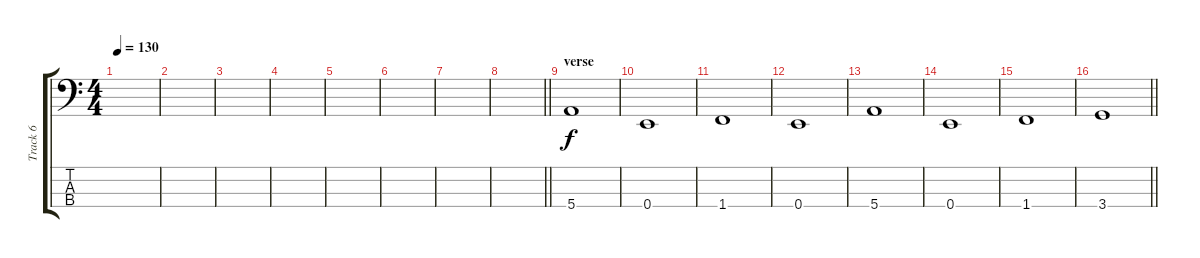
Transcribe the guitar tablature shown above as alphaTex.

\track ("Track 6" "Track 6") {instrument electricbassfinger}
\staff {score tabs}
\tuning (G2 D2 A1 E1) {hide}
\ts (4 4)
\tempo 130
\clef f4
\ks c
|
|
|
|
|
|
|
\barLineRight lightlight
|
\section ("" "verse")
5.4.1 |
0.4.1 |
1.4.1 |
0.4.1 |
5.4.1 |
0.4.1 |
1.4.1 |
\barLineRight lightlight
3.4.1
